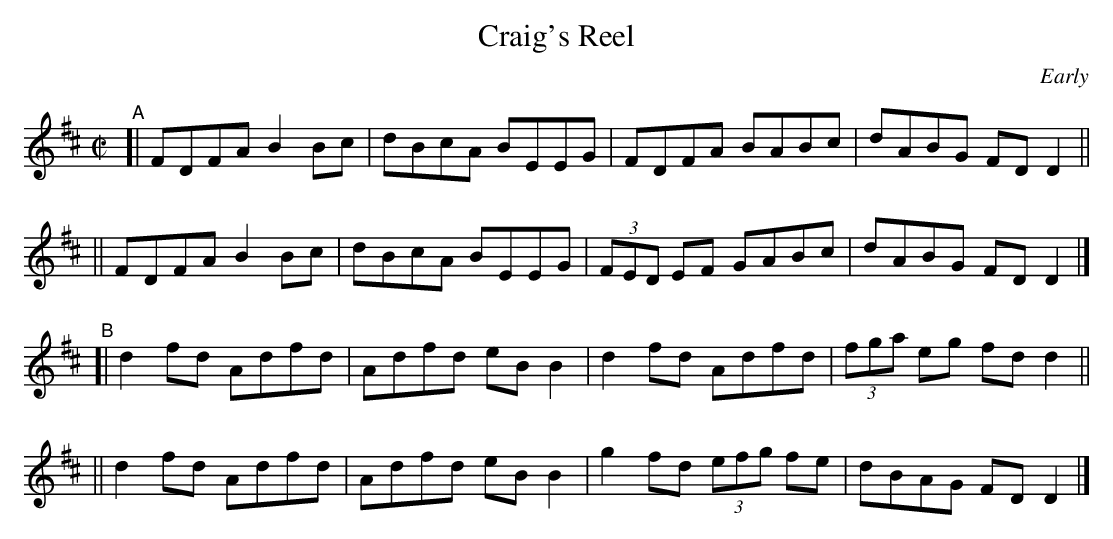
X:1
T: Craig's Reel
O: Early
M: C|
L: 1/8
K: D
"^A"\
[| FDFA B2Bc | dBcA BEEG | FDFA BABc | dABG FDD2 ||
|| FDFA B2Bc | dBcA BEEG | (3FED EF GABc | dABG FDD2 |]
"^B"\
[| d2fd Adfd | Adfd eBB2 | d2fd Adfd | (3fga eg fdd2 ||
|| d2fd Adfd | Adfd eBB2 | g2fd (3efg fe | dBAG FDD2 |]
